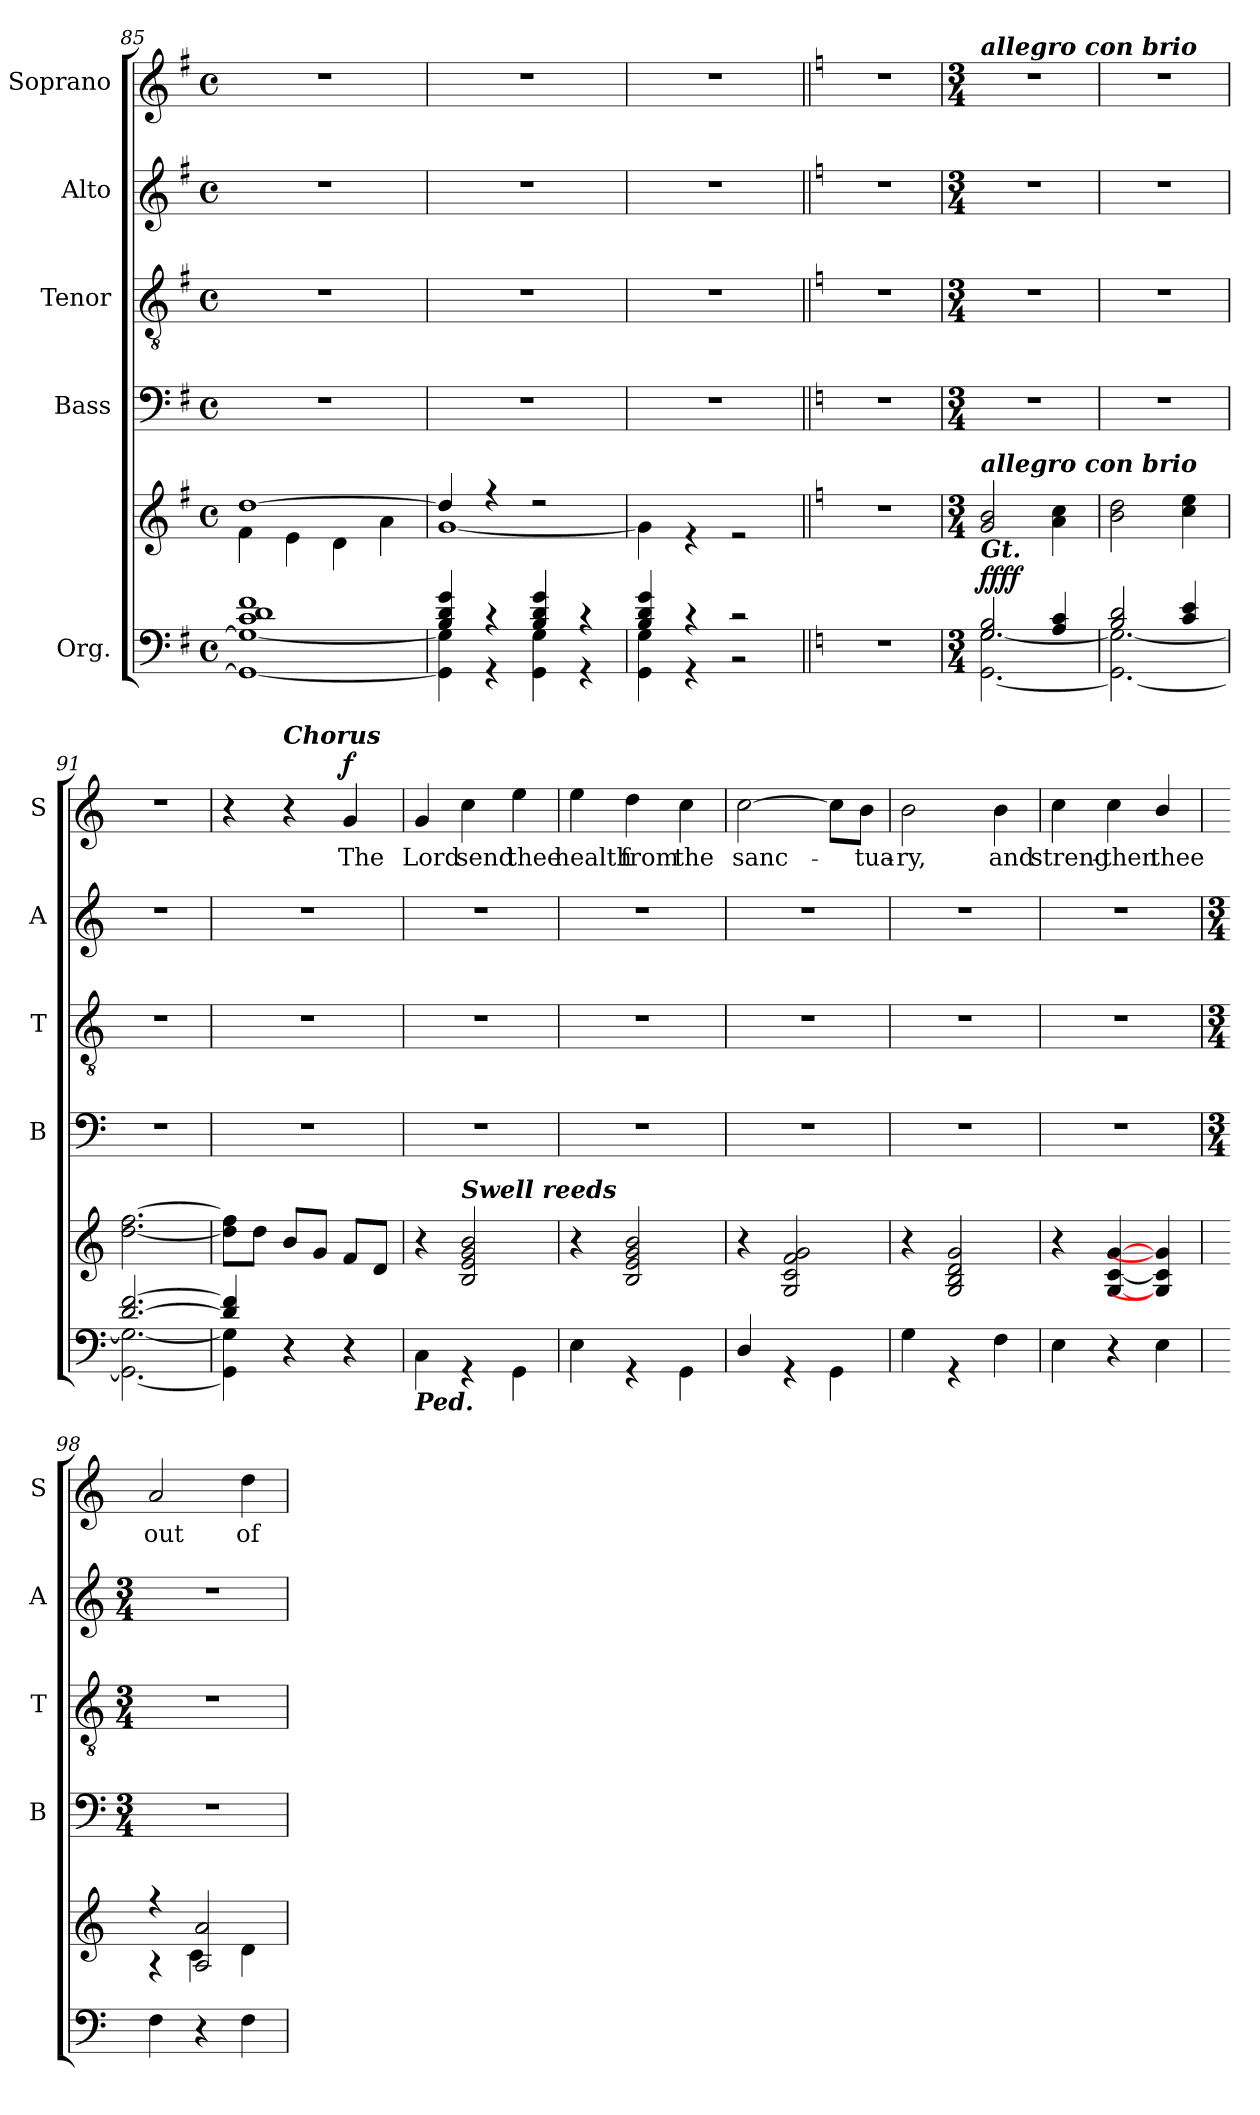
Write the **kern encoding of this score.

**kern	**kern	**dynam	**kern	**kern	**kern	**kern	**text	**dynam
*part5	*part5	*part5	*part4	*part3	*part2	*part1	*part1	*part1
*staff6	*staff5	*staff5/6	*staff4	*staff3	*staff2	*staff1	*staff1	*staff1
*I"Org.	*	*	*I"Bass	*I"Tenor	*I"Alto	*I"Soprano	*	*
*	*	*	*I'B	*I'T	*I'A	*I'S	*	*
*clefF4	*clefG2	*	*clefF4	*clefGv2	*clefG2	*clefG2	*	*
*k[f#]	*k[f#]	*	*k[f#]	*k[f#]	*k[f#]	*k[f#]	*	*
*G:	*G:	*	*G:	*G:	*G:	*G:	*	*
*M4/4	*M4/4	*	*M4/4	*M4/4	*M4/4	*M4/4	*	*
*met(c)	*met(c)	*	*met(c)	*met(c)	*met(c)	*met(c)	*	*
=85	=85	=85	=85	=85	=85	=85	=85	=85
*^	*^	*	*	*	*	*	*	*
1c/ 1d/ 1f#/	1GG\_ 1G\_	[1dd	4f#\	.	1r	1r	1r	1r	.	.
.	.	.	4e\	.	.	.	.	.	.	.
.	.	.	4d\	.	.	.	.	.	.	.
.	.	.	4a\	.	.	.	.	.	.	.
=86	=86	=86	=86	=86	=86	=86	=86	=86	=86	=86
4B/ 4d/ 4g/	4GG\] 4G\]	4dd/]	[1g\	.	1r	1r	1r	1r	.	.
4r	4r	4r	.	.	.	.	.	.	.	.
4B/ 4d/ 4g/	4GG\ 4G\	2r	.	.	.	.	.	.	.	.
4r	4r	.	.	.	.	.	.	.	.	.
=87	=87	=87	=87	=87	=87	=87	=87	=87	=87	=87
4B/ 4d/ 4g/	4GG\ 4G\	1ryy	4g\]	.	1r	1r	1r	1r	.	.
4r	4r	.	4r	.	.	.	.	.	.	.
2r	2r	.	2r	.	.	.	.	.	.	.
*v	*v	*	*	*	*	*	*	*	*	*
*	*v	*v	*	*	*	*	*	*	*
=88||	=88||	=88||	=88||	=88||	=88||	=88||	=88||	=88||
*k[]	*k[]	*	*k[]	*k[]	*k[]	*k[]	*	*
*C:	*C:	*	*C:	*C:	*C:	*C:	*	*
1r	1r	.	1r	1r	1r	1r	.	.
!!LO:LB:g=z
=89	=89	=89	=89	=89	=89	=89	=89	=89
*M3/4	*M3/4	*	*M3/4	*M3/4	*M3/4	*M3/4	*	*
*^	*	*	*	*	*	*	*	*
!	!	!	!	!	!	!	!LO:TX:a:Bi:t=allegro con brio	!	!
!	!	!LO:TX:b:Bi:t=Gt.	!	!	!	!	!	!	!
!	!	!LO:TX:a:Bi:t=allegro con brio	!	!	!	!	!	!	!
!	!	!	!LO:DY:a=2	!	!	!	!LO:N:vis=1	!	!
!	!	!	!LO:DY:n=1:b	!	!	!	!	!	!
2G/ 2B/	[2.GG\ [2.G\	2g 2b	ff ff	2.r	2.r	2.r	2.r	.	.
4A/ 4c/	.	4a 4cc	.	.	.	.	.	.	.
=90	=90	=90	=90	=90	=90	=90	=90	=90	=90
!	!	!	!	!	!	!	!LO:N:vis=1	!	!
2B/ 2d/	2.GG\_ 2.G\_	2b 2dd	.	2.r	2.r	2.r	2.r	.	.
4c/ 4e/	.	4cc 4ee	.	.	.	.	.	.	.
=91	=91	=91	=91	=91	=91	=91	=91	=91	=91
!	!	!	!	!	!	!	!LO:N:vis=1	!	!
[2.d/ [2.f/	2.GG\_ 2.G\_	[2.dd [2.ff	.	2.r	2.r	2.r	2.r	.	.
=92	=92	=92	=92	=92	=92	=92	=92	=92	=92
4d/] 4f/]	4GG\] 4G\]	8dd] 8ff]L	.	2.r	2.r	2.r	4r	.	.
.	.	8ddJ	.	.	.	.	.	.	.
!	!	!	!	!	!	!	!LO:TX:a:Bi:t=Chorus	!	!
4ryy	4r	8bL	.	.	.	.	4r	.	.
.	.	8gJ	.	.	.	.	.	.	.
!	!	!	!	!	!	!	!	!LO:LY:b	!LO:DY:b
4ryy	4r	8fL	.	.	.	.	4g	The	f
.	.	8dJ	.	.	.	.	.	.	.
=93	=93	=93	=93	=93	=93	=93	=93	=93	=93
!LO:TX:b:Bi:t=Ped.	!	!	!	!	!	!	!	!	!
!LO:N:vis=1	!	!	!	!	!	!	!	!LO:LY:b	!
2.ryy	4C	4r	.	2.r	2.r	2.r	4g	Lord	.
!	!	!LO:TX:a:Bi:t=Swell reeds	!	!	!	!	!	!	!
!	!	!	!	!	!	!	!	!LO:LY:b	!
.	4r	2B 2e 2g 2b	.	.	.	.	4cc	send	.
!	!	!	!	!	!	!	!	!LO:LY:b	!
.	4GG	.	.	.	.	.	4ee	thee	.
=94	=94	=94	=94	=94	=94	=94	=94	=94	=94
!LO:N:vis=1	!	!	!	!	!	!	!	!LO:LY:b	!
2.ryy	4E	4r	.	2.r	2.r	2.r	4ee	health	.
!	!	!	!	!	!	!	!	!LO:LY:b	!
.	4r	2B 2e 2g 2b	.	.	.	.	4dd	from	.
!	!	!	!	!	!	!	!	!LO:LY:b	!
.	4GG	.	.	.	.	.	4cc	the	.
=95	=95	=95	=95	=95	=95	=95	=95	=95	=95
!LO:N:vis=1	!	!	!	!	!	!	!	!LO:LY:b	!
2.ryy	4D/	4r	.	2.r	2.r	2.r	[2cc	sanc-	.
.	4r	2G 2c 2f 2g	.	.	.	.	.	.	.
.	4GG	.	.	.	.	.	8cc\L]	.	.
!	!	!	!	!	!	!	!	!LO:LY:b	!
.	.	.	.	.	.	.	8b\J	tua-	.
=96	=96	=96	=96	=96	=96	=96	=96	=96	=96
!LO:N:vis=1	!	!	!	!	!	!	!	!LO:LY:b	!
2.ryy	4G	4r	.	2.r	2.r	2.r	2b	-ry,	.
.	4r	2G 2B 2d 2g	.	.	.	.	.	.	.
!	!	!	!	!	!	!	!	!LO:LY:b	!
.	4F	.	.	.	.	.	4b	and	.
=97	=97	=97	=97	=97	=97	=97	=97	=97	=97
!	!	!	!	!	!	!	!	!LO:LY:b	!
*v	*v	*	*	*	*	*	*	*	*
4E	4r	.	2.r	2.r	2.r	4cc	streng-	.
!	!	!	!	!	!	!	!LO:LY:b	!
4r	[4G [4c [4g	.	.	.	.	4cc	-then	.
!	!	!	!	!	!	!	!LO:LY:b	!
4E	4G#] 4c] 4g#]	.	.	.	.	4b/	thee	.
!!LO:LB:g=z
=98	=98	=98	=98	=98	=98	=98	=98	=98
*	*	*	*M3/4	*M3/4	*M3/4	*	*	*
*	*^	*	*	*	*	*	*	*
!	!	!	!	!	!	!	!	!LO:LY:b	!
4F	4r	4r	.	2.r	2.r	2.r	2a	out	.
4r	2A 2a	4c\	.	.	.	.	.	.	.
!	!	!	!	!	!	!	!	!LO:LY:b	!
4F	.	4d\	.	.	.	.	4dd	of	.
*	*v	*v	*	*	*	*	*	*	*
=	=	=	=	=	=	=	=	=
*-	*-	*-	*-	*-	*-	*-	*-	*-
